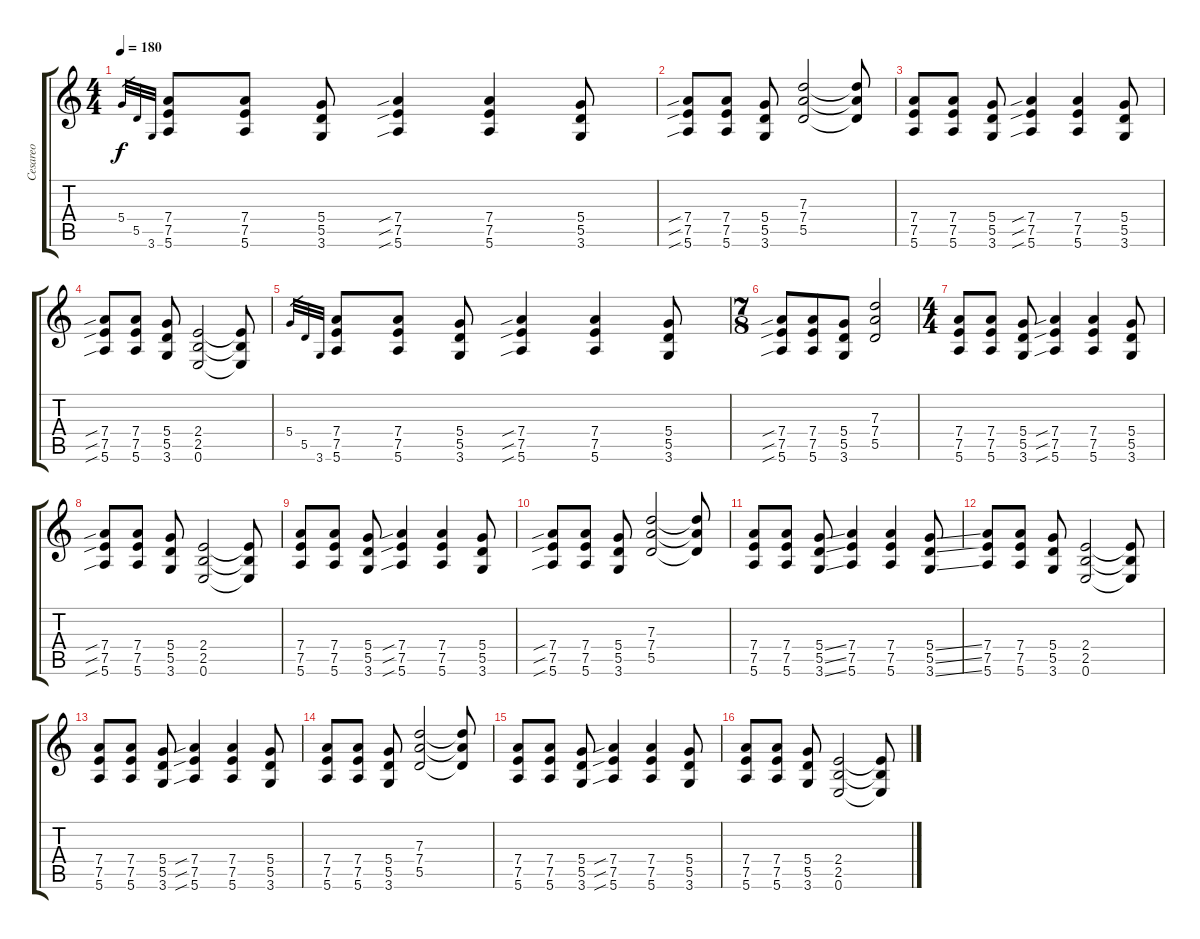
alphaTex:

\track ("Cesareo" "Cesareo") {instrument distortionguitar}
\staff {score tabs}
\tuning (E4 B3 G3 D3 A2 E2) {hide}
\ts (4 4)
\tempo 180
\clef g2
\ks c
5.4.32{gr dy f} 5.5.32{gr} 3.6.32{gr} (7.4 7.5 5.6).8 (7.4 7.5 5.6).8 (5.4 5.5 3.6).8 (7.4{sib} 7.5{sib} 5.6{sib}).4 (7.4 7.5 5.6).4 (5.4 5.5 3.6).8 |
(7.4{sib} 7.5{sib} 5.6{sib}).8 (7.4 7.5 5.6).8 (5.4 5.5 3.6).8 (7.3 7.4 5.5).2 (7.3{t} 7.4{t} 5.5{t}).8 |
(7.4 7.5 5.6).8 (7.4 7.5 5.6).8 (5.4 5.5 3.6).8 (7.4{sib} 7.5{sib} 5.6{sib}).4 (7.4 7.5 5.6).4 (5.4 5.5 3.6).8 |
(7.4{sib} 7.5{sib} 5.6{sib}).8 (7.4 7.5 5.6).8 (5.4 5.5 3.6).8 (2.4 2.5 0.6).2 (2.4{t} 2.5{t} 0.6{t}).8 |
5.4.32{gr} 5.5.32{gr} 3.6.32{gr} (7.4 7.5 5.6).8 (7.4 7.5 5.6).8 (5.4 5.5 3.6).8 (7.4{sib} 7.5{sib} 5.6{sib}).4 (7.4 7.5 5.6).4 (5.4 5.5 3.6).8 |
\ts (7 8)
(7.4{sib} 7.5{sib} 5.6{sib}).8 (7.4 7.5 5.6).8 (5.4 5.5 3.6).8 (7.3 7.4 5.5).2 |
\ts (4 4)
(7.4 7.5 5.6).8 (7.4 7.5 5.6).8 (5.4 5.5 3.6).8 (7.4{sib} 7.5{sib} 5.6{sib}).4 (7.4 7.5 5.6).4 (5.4 5.5 3.6).8 |
(7.4{sib} 7.5{sib} 5.6{sib}).8 (7.4 7.5 5.6).8 (5.4 5.5 3.6).8 (2.4 2.5 0.6).2 (2.4{t} 2.5{t} 0.6{t}).8 |
(7.4 7.5 5.6).8 (7.4 7.5 5.6).8 (5.4 5.5 3.6).8 (7.4{sib} 7.5{sib} 5.6{sib}).4 (7.4 7.5 5.6).4 (5.4 5.5 3.6).8 |
(7.4{sib} 7.5{sib} 5.6{sib}).8 (7.4 7.5 5.6).8 (5.4 5.5 3.6).8 (7.3 7.4 5.5).2 (7.3{t} 7.4{t} 5.5{t}).8 |
(7.4 7.5 5.6).8 (7.4 7.5 5.6).8 (5.4{ss} 5.5{ss} 3.6{ss}).8 (7.4 7.5 5.6).4 (7.4 7.5 5.6).4 (5.4{ss} 5.5{ss} 3.6{ss}).8 |
(7.4 7.5 5.6).8 (7.4 7.5 5.6).8 (5.4 5.5 3.6).8 (2.4 2.5 0.6).2 (2.4{t} 2.5{t} 0.6{t}).8 |
(7.4 7.5 5.6).8 (7.4 7.5 5.6).8 (5.4 5.5 3.6).8 (7.4{sib} 7.5{sib} 5.6{sib}).4 (7.4 7.5 5.6).4 (5.4 5.5 3.6).8 |
(7.4 7.5 5.6).8 (7.4 7.5 5.6).8 (5.4 5.5 3.6).8 (7.3 7.4 5.5).2 (7.3{t} 7.4{t} 5.5{t}).8 |
(7.4 7.5 5.6).8 (7.4 7.5 5.6).8 (5.4 5.5 3.6).8 (7.4{sib} 7.5{sib} 5.6{sib}).4 (7.4 7.5 5.6).4 (5.4 5.5 3.6).8 |
(7.4 7.5 5.6).8 (7.4 7.5 5.6).8 (5.4 5.5 3.6).8 (2.4 2.5 0.6).2 (2.4{t} 2.5{t} 0.6{t}).8
